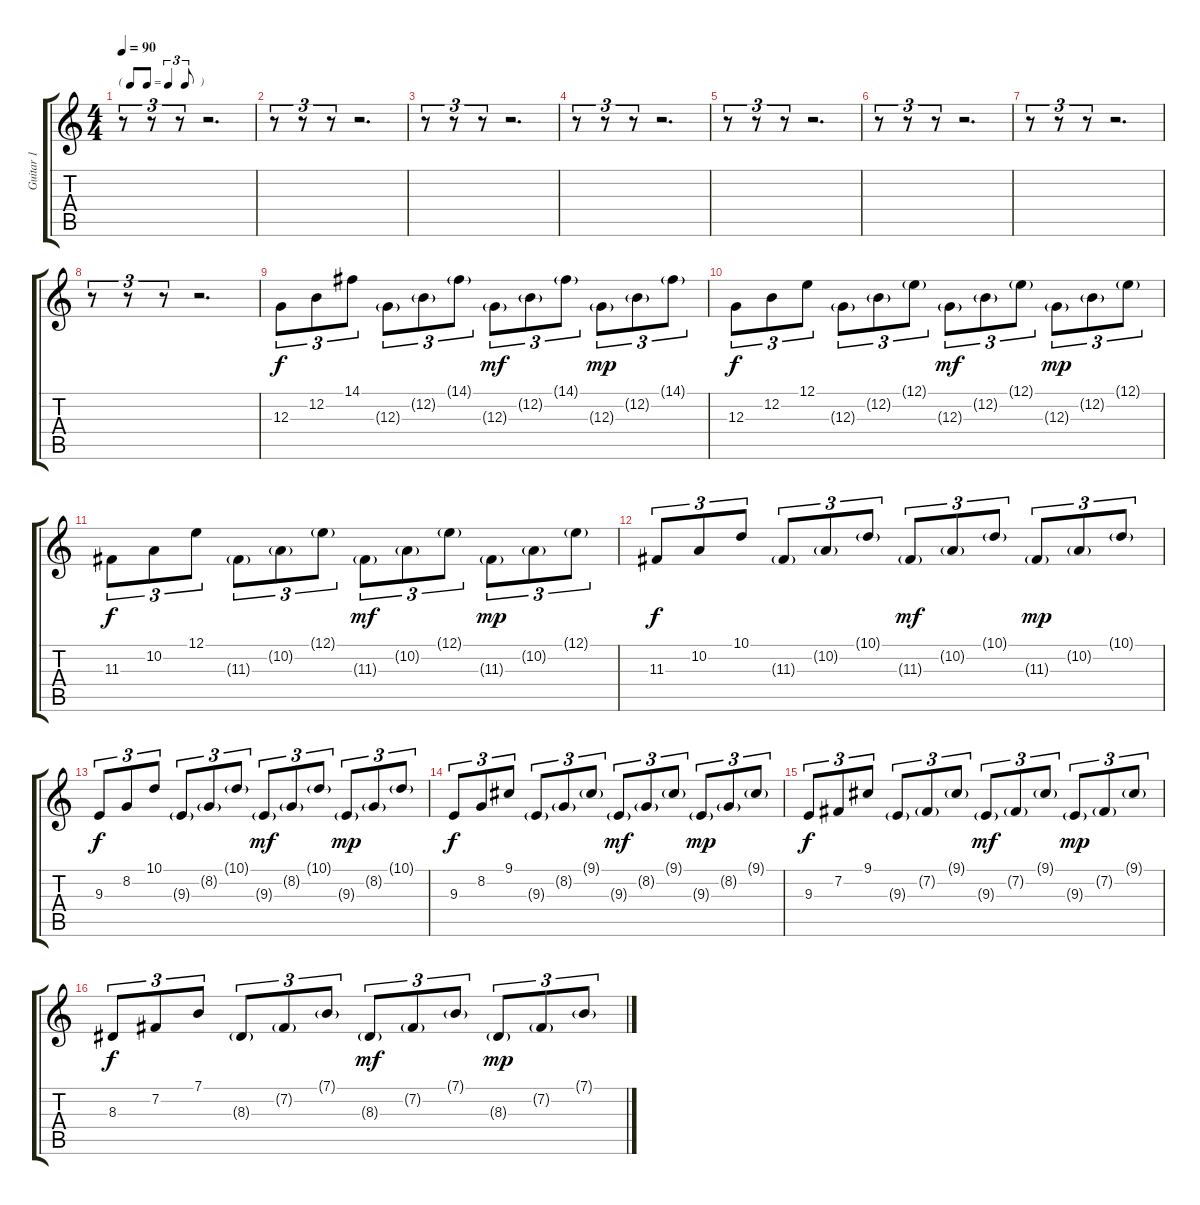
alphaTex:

\track ("Guitar 1" "Guitar 1") {instrument harpsichord}
\staff {score tabs}
\tuning (E4 B3 G3 D3 A2 E2) {hide}
\ts (4 4)
\tf triplet8th
\tempo 90
\clef g2
\ks c
r.8{tu (3 2) dy mp} r.8{tu (3 2)} r.8{tu (3 2)} r.2{d} |
r.8{tu (3 2)} r.8{tu (3 2)} r.8{tu (3 2)} r.2{d} |
r.8{tu (3 2)} r.8{tu (3 2)} r.8{tu (3 2)} r.2{d} |
r.8{tu (3 2)} r.8{tu (3 2)} r.8{tu (3 2)} r.2{d} |
r.8{tu (3 2)} r.8{tu (3 2)} r.8{tu (3 2)} r.2{d} |
r.8{tu (3 2)} r.8{tu (3 2)} r.8{tu (3 2)} r.2{d} |
r.8{tu (3 2)} r.8{tu (3 2)} r.8{tu (3 2)} r.2{d} |
r.8{tu (3 2)} r.8{tu (3 2)} r.8{tu (3 2)} r.2{d} |
12.3.8{tu (3 2) dy f} 12.2.8{tu (3 2)} 14.1.8{tu (3 2)} 12.3{g}.8{tu (3 2)} 12.2{g}.8{tu (3 2)} 14.1{g}.8{tu (3 2)} 12.3{g}.8{tu (3 2) dy mf} 12.2{g}.8{tu (3 2)} 14.1{g}.8{tu (3 2)} 12.3{g}.8{tu (3 2) dy mp} 12.2{g}.8{tu (3 2)} 14.1{g}.8{tu (3 2)} |
12.3.8{tu (3 2) dy f} 12.2.8{tu (3 2)} 12.1.8{tu (3 2)} 12.3{g}.8{tu (3 2)} 12.2{g}.8{tu (3 2)} 12.1{g}.8{tu (3 2)} 12.3{g}.8{tu (3 2) dy mf} 12.2{g}.8{tu (3 2)} 12.1{g}.8{tu (3 2)} 12.3{g}.8{tu (3 2) dy mp} 12.2{g}.8{tu (3 2)} 12.1{g}.8{tu (3 2)} |
11.3.8{tu (3 2) dy f} 10.2.8{tu (3 2)} 12.1.8{tu (3 2)} 11.3{g}.8{tu (3 2)} 10.2{g}.8{tu (3 2)} 12.1{g}.8{tu (3 2)} 11.3{g}.8{tu (3 2) dy mf} 10.2{g}.8{tu (3 2)} 12.1{g}.8{tu (3 2)} 11.3{g}.8{tu (3 2) dy mp} 10.2{g}.8{tu (3 2)} 12.1{g}.8{tu (3 2)} |
11.3.8{tu (3 2) dy f} 10.2.8{tu (3 2)} 10.1.8{tu (3 2)} 11.3{g}.8{tu (3 2)} 10.2{g}.8{tu (3 2)} 10.1{g}.8{tu (3 2)} 11.3{g}.8{tu (3 2) dy mf} 10.2{g}.8{tu (3 2)} 10.1{g}.8{tu (3 2)} 11.3{g}.8{tu (3 2) dy mp} 10.2{g}.8{tu (3 2)} 10.1{g}.8{tu (3 2)} |
9.3.8{tu (3 2) dy f} 8.2.8{tu (3 2)} 10.1.8{tu (3 2)} 9.3{g}.8{tu (3 2)} 8.2{g}.8{tu (3 2)} 10.1{g}.8{tu (3 2)} 9.3{g}.8{tu (3 2) dy mf} 8.2{g}.8{tu (3 2)} 10.1{g}.8{tu (3 2)} 9.3{g}.8{tu (3 2) dy mp} 8.2{g}.8{tu (3 2)} 10.1{g}.8{tu (3 2)} |
9.3.8{tu (3 2) dy f} 8.2.8{tu (3 2)} 9.1.8{tu (3 2)} 9.3{g}.8{tu (3 2)} 8.2{g}.8{tu (3 2)} 9.1{g}.8{tu (3 2)} 9.3{g}.8{tu (3 2) dy mf} 8.2{g}.8{tu (3 2)} 9.1{g}.8{tu (3 2)} 9.3{g}.8{tu (3 2) dy mp} 8.2{g}.8{tu (3 2)} 9.1{g}.8{tu (3 2)} |
9.3.8{tu (3 2) dy f} 7.2.8{tu (3 2)} 9.1.8{tu (3 2)} 9.3{g}.8{tu (3 2)} 7.2{g}.8{tu (3 2)} 9.1{g}.8{tu (3 2)} 9.3{g}.8{tu (3 2) dy mf} 7.2{g}.8{tu (3 2)} 9.1{g}.8{tu (3 2)} 9.3{g}.8{tu (3 2) dy mp} 7.2{g}.8{tu (3 2)} 9.1{g}.8{tu (3 2)} |
8.3.8{tu (3 2) dy f} 7.2.8{tu (3 2)} 7.1.8{tu (3 2)} 8.3{g}.8{tu (3 2)} 7.2{g}.8{tu (3 2)} 7.1{g}.8{tu (3 2)} 8.3{g}.8{tu (3 2) dy mf} 7.2{g}.8{tu (3 2)} 7.1{g}.8{tu (3 2)} 8.3{g}.8{tu (3 2) dy mp} 7.2{g}.8{tu (3 2)} 7.1{g}.8{tu (3 2)}
